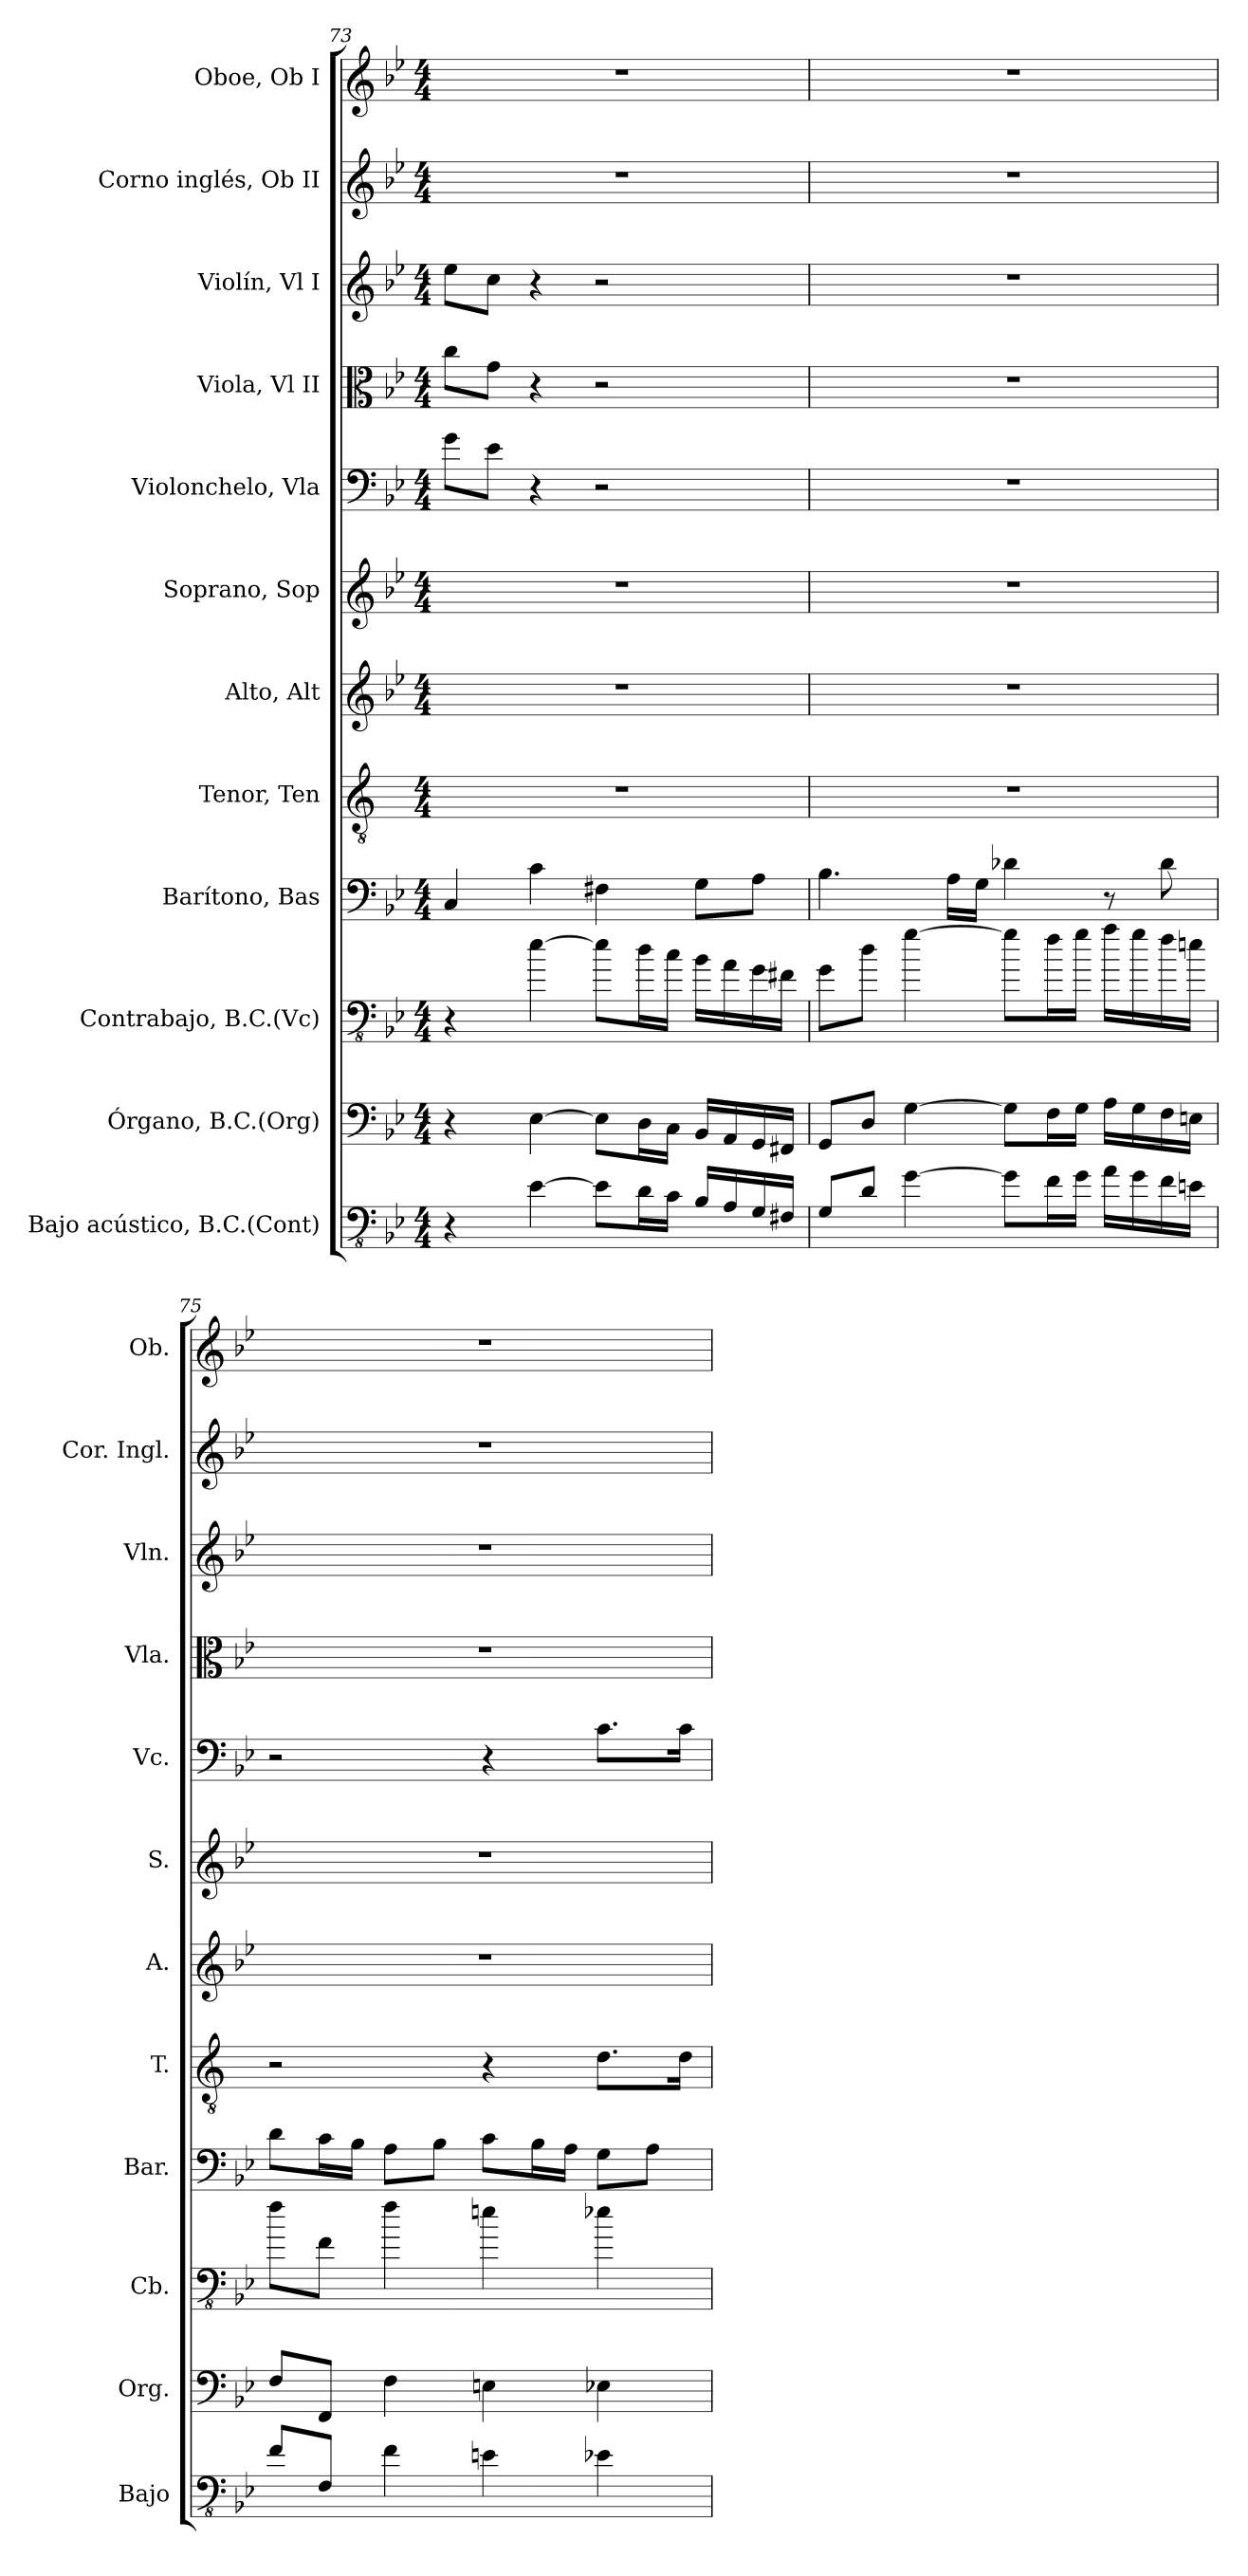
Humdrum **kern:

**kern	**kern	**kern	**kern	**kern	**kern	**kern	**kern	**kern	**kern	**kern	**kern
*part12	*part11	*part10	*part9	*part8	*part7	*part6	*part5	*part4	*part3	*part2	*part1
*staff12	*staff11	*staff10	*staff9	*staff8	*staff7	*staff6	*staff5	*staff4	*staff3	*staff2	*staff1
*I"Bajo acústico, B.C.(Cont)	*I"Órgano, B.C.(Org)	*I"Contrabajo, B.C.(Vc)	*I"Barítono, Bas	*I"Tenor, Ten	*I"Alto, Alt	*I"Soprano, Sop	*I"Violonchelo, Vla	*I"Viola, Vl II	*I"Violín, Vl I	*I"Corno inglés, Ob II	*I"Oboe, Ob I
*I'Bajo	*I'Org.	*I'Cb.	*I'Bar.	*I'T.	*I'A.	*I'S.	*I'Vc.	*I'Vla.	*I'Vln.	*I'Cor. Ingl.	*I'Ob.
!!LO:PB:g=z
*clefFv4	*clefF4	*clefFv4	*clefF4	*clefGv2	*clefG2	*clefG2	*clefF4	*clefC3	*clefG2	*clefG2	*clefG2
*ITrd7c12	*	*ITrd7c12	*	*ITrd1c2	*	*	*	*	*	*ITrd4c7	*
*k[b-e-]	*k[b-e-]	*k[b-e-]	*k[b-e-]	*k[b-e-]	*k[b-e-]	*k[b-e-]	*k[b-e-]	*k[b-e-]	*k[b-e-]	*k[b-e-a-]	*k[b-e-]
*M4/4	*M4/4	*M4/4	*M4/4	*M4/4	*M4/4	*M4/4	*M4/4	*M4/4	*M4/4	*M4/4	*M4/4
=73	=73	=73	=73	=73	=73	=73	=73	=73	=73	=73	=73
4r	4r	4r	4C/	1r	1r	1r	8g\L	8cc\L	8ee-\L	1r	1r
.	.	.	.	.	.	.	8e-\J	8g\J	8cc\J	.	.
[4EE-\	[4E-\	[4E-\	4c\	.	.	.	4r	4r	4r	.	.
8EE-\L]	8E-\L]	8E-\L]	4F#X\	.	.	.	2r	2r	2r	.	.
16DD\L	16D\L	16D\L	.	.	.	.	.	.	.	.	.
16CC\JJ	16C\JJ	16C\JJ	.	.	.	.	.	.	.	.	.
16BBB-/LL	16BB-/LL	16BB-\LL	8G\L	.	.	.	.	.	.	.	.
16AAA/	16AA/	16AA\	.	.	.	.	.	.	.	.	.
16GGG/	16GG/	16GG\	8A\J	.	.	.	.	.	.	.	.
16FFF#X/JJ	16FF#X/JJ	16FF#X\JJ	.	.	.	.	.	.	.	.	.
=74	=74	=74	=74	=74	=74	=74	=74	=74	=74	=74	=74
8GGG/L	8GG/L	8GG\L	4.B-\	1r	1r	1r	1r	1r	1r	1r	1r
8DD/J	8D/J	8D\J	.	.	.	.	.	.	.	.	.
[4GG\	[4G\	[4G\	.	.	.	.	.	.	.	.	.
.	.	.	16A\LL	.	.	.	.	.	.	.	.
.	.	.	16G\JJ	.	.	.	.	.	.	.	.
8GG\L]	8G\L]	8G\L]	4d-X\	.	.	.	.	.	.	.	.
16FF\L	16F\L	16F\L	.	.	.	.	.	.	.	.	.
16GG\JJ	16G\JJ	16G\JJ	.	.	.	.	.	.	.	.	.
16AA\LL	16A\LL	16A\LL	8r	.	.	.	.	.	.	.	.
16GG\	16G\	16G\	.	.	.	.	.	.	.	.	.
16FF\	16F\	16F\	8d-\	.	.	.	.	.	.	.	.
16EEn\JJ	16En\JJ	16En\JJ	.	.	.	.	.	.	.	.	.
=75	=75	=75	=75	=75	=75	=75	=75	=75	=75	=75	=75
8FF/L	8F/L	8F\L	8d\L	2r	1r	1r	2r	1r	1r	1r	1r
8FFF/J	8FF/J	8FF\J	16c\L	.	.	.	.	.	.	.	.
.	.	.	16B-\JJ	.	.	.	.	.	.	.	.
4FF\	4F\	4F\	8A\L	.	.	.	.	.	.	.	.
.	.	.	8B-\J	.	.	.	.	.	.	.	.
4EEn\	4En\	4En\	8c\L	4r	.	.	4r	.	.	.	.
.	.	.	16B-\L	.	.	.	.	.	.	.	.
.	.	.	16A\JJ	.	.	.	.	.	.	.	.
4EE-X\	4E-X\	4E-X\	8G\L	8.c\L	.	.	8.c\L	.	.	.	.
.	.	.	8A\J	.	.	.	.	.	.	.	.
.	.	.	.	16c\Jk	.	.	16c\Jk	.	.	.	.
=	=	=	=	=	=	=	=	=	=	=	=
*-	*-	*-	*-	*-	*-	*-	*-	*-	*-	*-	*-
